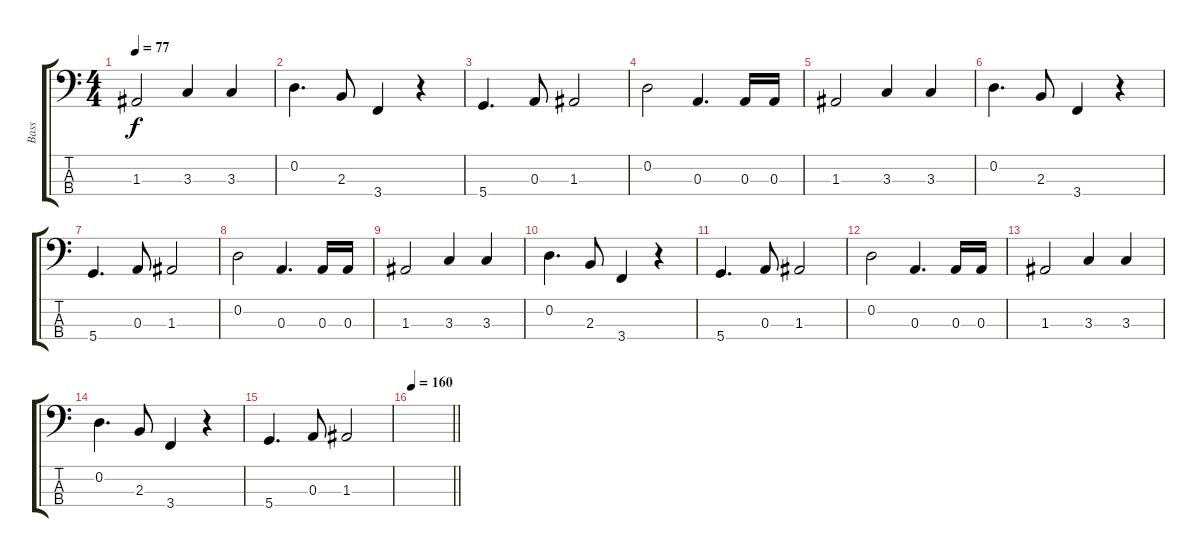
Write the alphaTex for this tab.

\track ("Bass" "Bass") {instrument electricbassfinger}
\staff {score tabs}
\tuning (G2 D2 A1 D1) {hide}
\ts (4 4)
\tempo 77
\clef f4
\ks c
1.3.2{dy f} 3.3.4 3.3.4 |
0.2.4{d} 2.3.8 3.4.4 r.4 |
5.4.4{d} 0.3.8 1.3.2 |
0.2.2 0.3.4{d} 0.3.16 0.3.16 |
1.3.2 3.3.4 3.3.4 |
0.2.4{d} 2.3.8 3.4.4 r.4 |
5.4.4{d} 0.3.8 1.3.2 |
0.2.2 0.3.4{d} 0.3.16 0.3.16 |
1.3.2 3.3.4 3.3.4 |
0.2.4{d} 2.3.8 3.4.4 r.4 |
5.4.4{d} 0.3.8 1.3.2 |
0.2.2 0.3.4{d} 0.3.16 0.3.16 |
1.3.2 3.3.4 3.3.4 |
0.2.4{d} 2.3.8 3.4.4 r.4 |
5.4.4{d} 0.3.8 1.3.2 |
\tempo 160
\barLineRight lightlight
